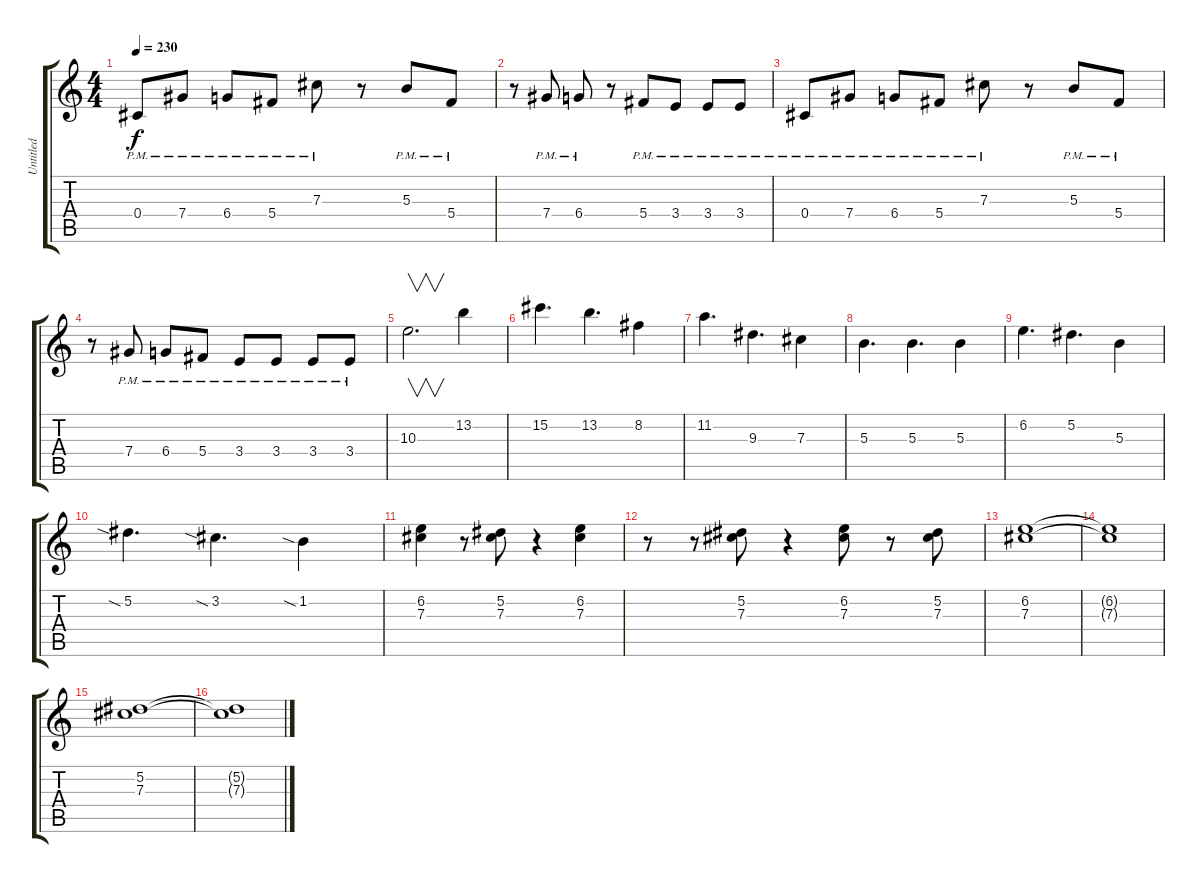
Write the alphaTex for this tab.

\track ("Untitled" "Untitled") {instrument distortionguitar}
\staff {score tabs}
\tuning (Eb4 Bb3 Gb3 Db3 Ab2 Db2) {hide}
\ts (4 4)
\tempo 230
\clef g2
\ks c
0.4{pm}.8{dy f} 7.4{pm}.8 6.4{pm}.8 5.4{pm}.8 7.3{pm}.8 r.8 5.3{pm}.8 5.4{pm}.8 |
r.8 7.4{pm}.8 6.4{pm}.8 r.8 5.4{pm}.8 3.4{pm}.8 3.4{pm}.8 3.4{pm}.8 |
0.4{pm}.8 7.4{pm}.8 6.4{pm}.8 5.4{pm}.8 7.3{pm}.8 r.8 5.3{pm}.8 5.4{pm}.8 |
r.8 7.4{pm}.8 6.4{pm}.8 5.4{pm}.8 3.4{pm}.8 3.4{pm}.8 3.4{pm}.8 3.4{pm}.8 |
10.3.2{v d} 13.2.4 |
15.2.4{d} 13.2.4{d} 8.2.4 |
11.2.4{d} 9.3.4{d} 7.3.4 |
5.3.4{d} 5.3.4{d} 5.3.4 |
6.2.4{d} 5.2.4{d} 5.3.4 |
5.2{sia}.4{d} 3.2{sia}.4{d} 1.2{sia}.4 |
(6.2 7.3).4 r.8 (5.2 7.3).8 r.4 (6.2 7.3).4 |
r.8 r.8 (5.2 7.3).8 r.4 (6.2 7.3).8 r.8 (5.2 7.3).8 |
(6.2 7.3).1 |
(6.2{t} 7.3{t}).1 |
(5.2 7.3).1 |
(5.2{t} 7.3{t}).1
